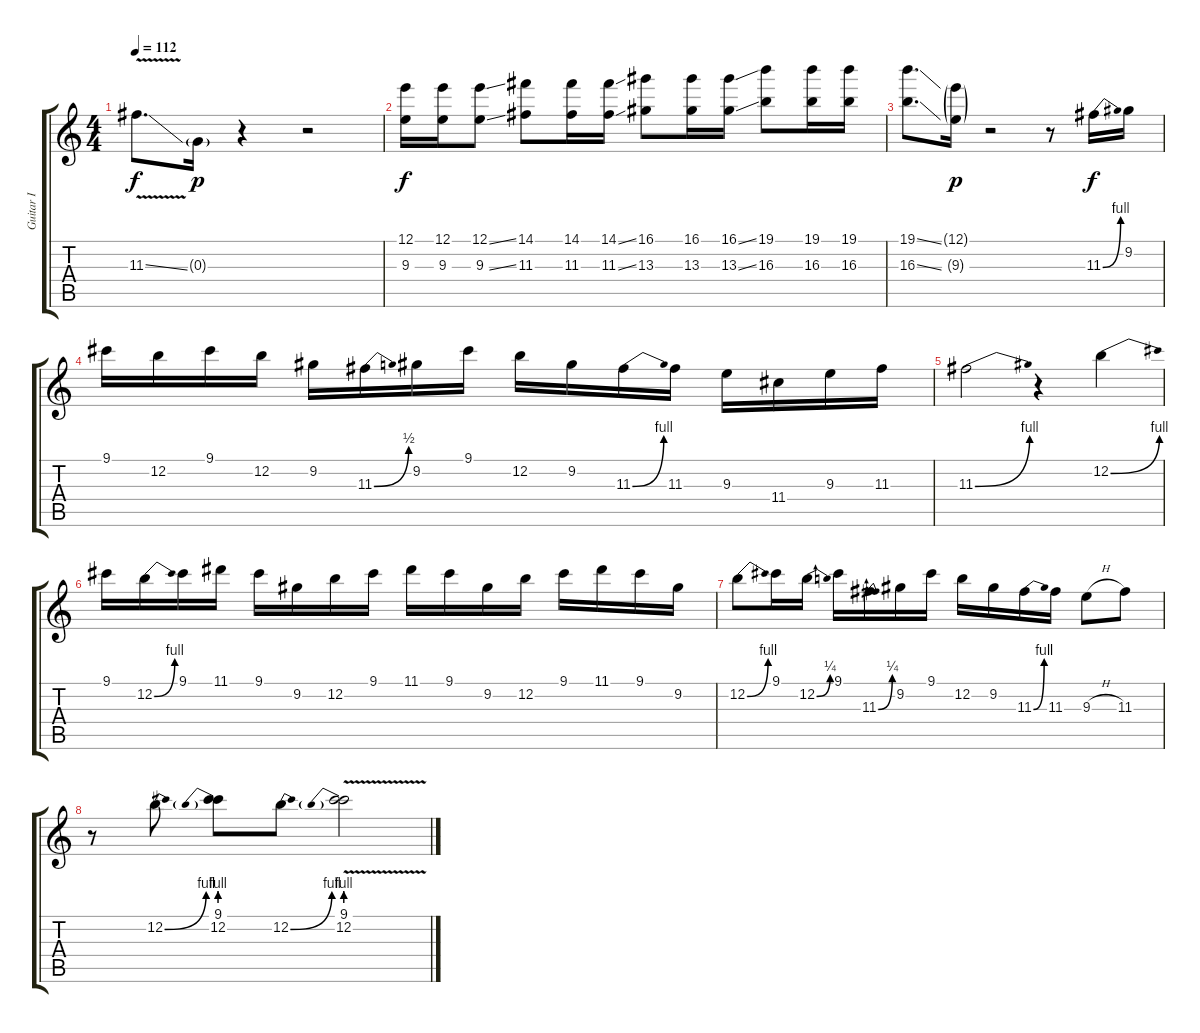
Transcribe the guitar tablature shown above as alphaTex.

\track ("Guitar I" "Guitar I") {instrument overdrivenguitar}
\staff {score tabs}
\tuning (E4 B3 G3 D3 A2 E2) {hide}
\ts (4 4)
\tempo 112
\clef g2
\ks c
11.3{v ss}.8{d dy f} 0.3{g}.16{dy p} r.4 r.2 |
(12.1 9.3).16{dy f} (12.1 9.3).16 (12.1{ss} 9.3{ss}).8 (14.1 11.3).8 (14.1 11.3).16 (14.1{ss} 11.3{ss}).16 (16.1 13.3).8 (16.1 13.3).16 (16.1{ss} 13.3{ss}).16 (19.1 16.3).8 (19.1 16.3).16 (19.1 16.3).16 |
(19.1{ss} 16.3{ss}).8{d} (12.1{g} 9.3{g}).16{dy p} r.2 r.8 11.3{be (bend 0 0 60 4)}.16{dy f} 9.2.16 |
9.1.16 12.2.16 9.1.16 12.2.16 9.2.16 11.3{be (bend 0 0 60 2)}.16 9.2.16 9.1.16 12.2.16 9.2.16 11.3{be (bend 0 0 60 4)}.16 11.3.16 9.3.16 11.4.16 9.3.16 11.3.16 |
11.3{be (bend 0 0 60 4)}.2 r.4 12.2{be (bend 0 0 60 4)}.4 |
9.1.16 12.2{be (bend 0 0 60 4)}.16 9.1.16 11.1.16 9.1.16 9.2.16 12.2.16 9.1.16 11.1.16 9.1.16 9.2.16 12.2.16 9.1.16 11.1.16 9.1.16 9.2.16 |
12.2{be (bend 0 0 60 4)}.8 9.1.16 12.2{be (bend 0 0 60 1)}.16 9.1.16 11.3{be (bend 0 0 60 1)}.16 9.2.16 9.1.16 12.2.16 9.2.16 11.3{be (bend 0 0 60 4)}.16 11.3.16 9.3{h}.8 11.3.8 |
r.8 12.2{be (bend 0 0 60 4)}.8 (9.1 12.2{be (prebend 0 4 60 4)}).8 12.2{be (bend 0 0 60 4)}.8 (9.1{v} 12.2{be (prebend 0 4 60 4) v}).2
